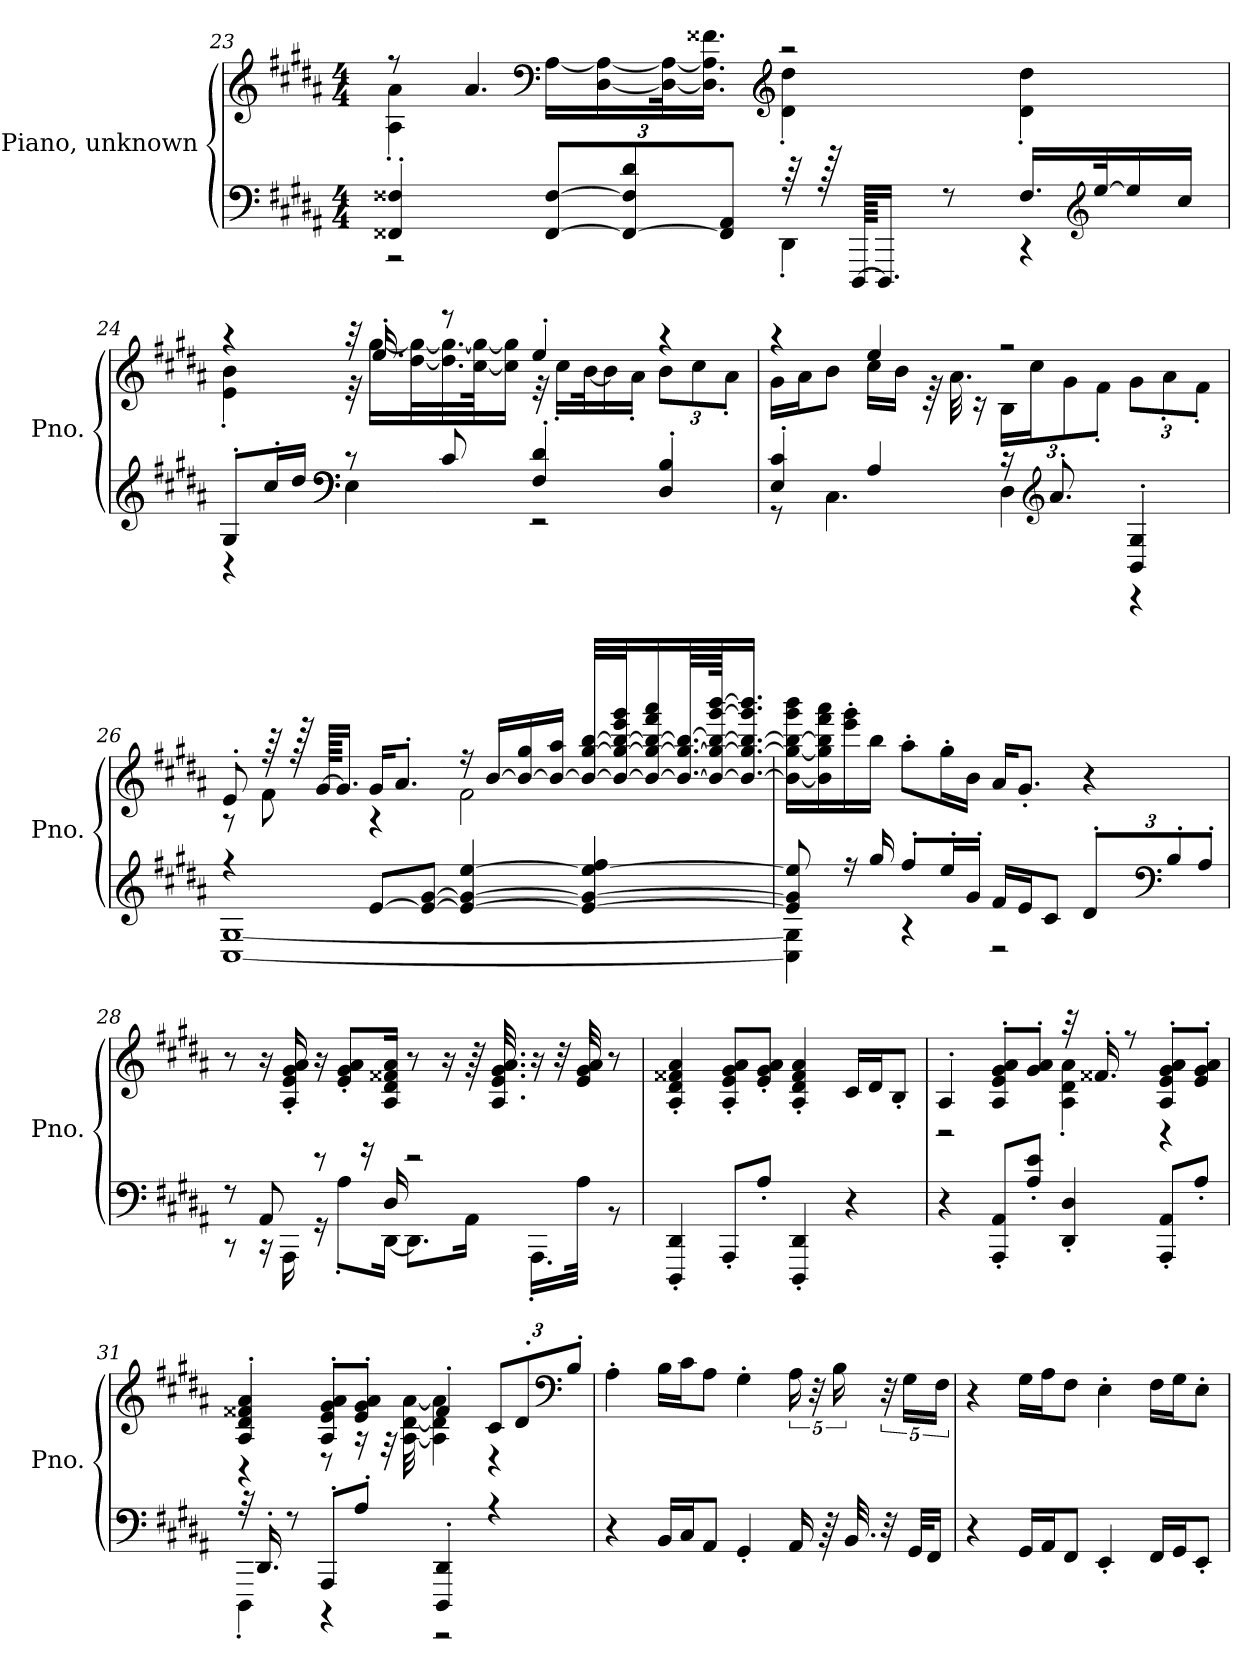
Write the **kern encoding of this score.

**kern	**kern
*part1	*part1
*staff2	*staff1
*I"Piano, unknown	*
*I'Pno.	*
!!LO:LB:g=z
*clefF4	*clefG2
*k[f#c#g#d#a#]	*k[f#c#g#d#a#]
*M4/4	*M4/4
=23	=23
*^	*^
4FF##X/' 4F##X/'	2r	8r	4A#\' 4a#\'
.	.	4.a#/	.
*	*	*clefF4	*
*Xbrackettup	*	*	*
[12FF##/ [12F##/L	.	.	[16A#\LL
.	.	.	[16D#\ 16A#\_
12FF##/_ 12F##/] 12d#/	.	.	.
.	.	.	32D#\_ 32A#\_K
.	.	.	16.D#\] 16.A#\] 16.f##X\JJ
12FF##/] 12AA#/J	.	.	.
*	*	*clefG2	*
64r	4DD#'\	2r	4d#\' 4dd#\'
128r	.	.	.
[128DDD#/KKKLL	.	.	.
16.DDD#/JJ]	.	.	.
8r	.	.	.
16.F##/LL	4r	.	4d#\' 4dd#\'
*clefG2	*	*	*
[32ee/K	.	.	.
16ee/]	.	.	.
16cc#/JJ	.	.	.
!!LO:LB:g=z	!!
=24	=24	=24	=24
8G#'/L	4r	4r	4e\' 4b\'
16cc#'/L	.	.	.
16dd#/JJ	.	.	.
*clefF4	*	*	*
8r	4E\	32r	32r
.	.	16.ee'/	[16gg#\LL
.	.	.	[32dd#\ 32gg#\_L
8c#/	.	8r	32.dd#\] 32.gg#\_
.	.	.	[64cc#\ 64gg#\_JK
.	.	.	16cc#\] 16gg#\]JJ
4F#/' 4d#/'	2r	4ee'/	32r
.	.	.	16cc#'\LL
.	.	.	[32b\K
.	.	.	16b\]
.	.	.	16a#'\JJ
*	*	*	*Xbrackettup
4D#/' 4B/'	.	4r	12b\L
.	.	.	12cc#\
.	.	.	12a#'\J
=25	=25	=25	=25
4E/' 4c#/'	8r	4r	16g#\LL
.	.	.	16a#\J
.	4.C#\	.	8b\J
4A#/	.	4ee/	16cc#\LL
.	.	.	16b\JJ
.	.	.	64r
.	.	.	32.a#\
.	.	.	16r
16r	4D#\	2r	24B\LL
.	.	.	24cc#\J
*clefG2	*	*	*
8.a#'/	.	.	.
.	.	.	12g#\
.	.	.	12f#'\J
4BB/' 4G#/'	4r	.	12g#\L
.	.	.	12a#'\
.	.	.	12f#'\J
!!LO:LB:g=z	!!
=26	=26	=26	=26
4r	[1C# [1G#	8e'/	8r
.	.	64r	8f#\
.	.	128r	.
.	.	[128g#/KKKLL	.
.	.	16.g#/JJ]	.
[8e/L	.	16g#/KL	4r
.	.	8.a#'/J	.
8e/_ [8g#/J	.	.	.
4e/_ 4g#/_ [4ee/	.	16r	2f#\
.	.	[16b/LL	.
.	.	16b/_ 16gg#/	.
.	.	16b/_ 16aa#/JJ	.
4e/_ 4g#/_ 4ee/_ 4ff#/	.	32b/_ [32gg#/ [32bb/LLL	.
.	.	32b/_ 32gg#/_ 32bb/_ 32eee/ 32ggg#/J	.
.	.	16b/_ 16gg#/_ 16bb/_ 16fff#/ 16aaa#/	.
.	.	64.b/_ 64.gg#/_ 64.bb/_LL	.
.	.	128b/_ 128gg#/_ 128bb/_ [128ggg#/ [128bbb/JJK	.
.	.	16.b/_ 16.gg#/_ 16.bb/_ 16.ggg#/] 16.bbb/]JJ	.
*	*	*v	*v
=27	=27	=27
8e/] 8g#/] 8ee/]	4C#\] 4G#\]	16b\_ 16gg#\_ 16bb\_ 16ggg#\ 16bbb\LL
.	.	16b\] 16gg#\] 16bb\] 16fff#\ 16aaa#\
16r	.	16eee\' 16ggg#\'
16gg#/	.	16bb\JJ
8ff#'/L	4r	8aa#'\L
16ee'/L	.	16gg#'\L
16g#'/JJ	.	16b\JJ
16f#/LL	2r	16a#/KL
16e/J	.	8.g#'/J
8c#/J	.	.
12d#'/L	.	4r
*clefF4	*	*
12B'/	.	.
12A#'/J	.	.
!!LO:PB:g=z
=28	=28	=28
8r	8r	8r
8AA#/	16r	16r
.	16AAA#\	16A#/' 16e/' 16g#/' 16a#/'
8r	16r	16r
.	8A#'\L	8e/' 8g#/' 8a#/'L
16r	.	.
16D#/	[16DD#\Jk	16A#/ 16d#/ 16f##X/ 16a#/Jk
2r	8.DD#\L]	8r
.	.	16r
.	16AA#\Jk	64r
.	.	32.A#/ 32.e/ 32.g#/ 32.a#/
.	16.AAA#'\LL	16r
.	.	32r
.	32A#\JJk	32e/ 32g#/ 32a#/
.	8r	8r
*v	*v	*
=29	=29
4DDD#/' 4DD#/'	4A#/' 4d#/' 4f##X/' 4a#/'
8AAA#'/L	8A#/' 8e/' 8g#/' 8a#/'L
8A#'/J	8e/' 8g#/' 8a#/'J
4DDD#/' 4DD#/'	4A#/' 4d#/' 4f##/' 4a#/'
4r	16c#/LL
.	16d#/J
.	8B'/J
=30	=30
*	*^
4r	4A#'/	2r
8AAA#/' 8AA#/'L	8A#/' 8e/' 8g#/' 8a#/'L	.
8A#/' 8e/'J	8g#/' 8a#/'J	.
4DD#/' 4D#/'	32r	4A#\' 4d#\' 4a#\'
.	16.f##X'/	.
.	8r	.
8AAA#/' 8AA#/'L	8A#/' 8e/' 8g#/' 8a#/'L	4r
8A#'/J	8e/' 8g#/' 8a#/'J	.
!!LO:LB:g=z	!!
=31	=31	=31
*^	*	*
32r	4DDD#'\	4A#/' 4d#/' 4f##X/' 4a#/'	4r
16.DD#'/	.	.	.
8r	.	.	.
8AAA#'/L	4r	8A#/' 8e/' 8g#/' 8a#/'L	8r
8A#'/J	.	8e/' 8g#/' 8a#/'J	16r
.	.	.	32r
.	.	.	[32A#\ [32d#\ [32a#\
4DDD#/' 4DD#/'	2r	4f##'/	4A#\] 4d#\] 4a#\]
4r	.	12c#/L	4r
.	.	12d#'/	.
*	*	*clefF4	*
.	.	12B'/J	.
*v	*v	*	*
*	*v	*v
=32	=32
4r	4A#'\
16BB/LL	16B\LL
16C#/J	16c#\J
8AA#/J	8A#\J
4GG#'/	4G#'\
*	*brackettup
16AA#/	20A#\
.	40r
64r	.
.	20B\
32.BB/	.
32r	40r
.	20G#\LL
32GG#/KLL	.
16FF#/JJ	.
.	20F#\JJ
=33	=33
4r	4r
16GG#/LL	16G#\LL
16AA#/J	16A#\J
8FF#/J	8F#\J
4EE'/	4E'\
16FF#/LL	16F#\LL
16GG#/J	16G#\J
8EE'/J	8E'\J
=	=
*-	*-
